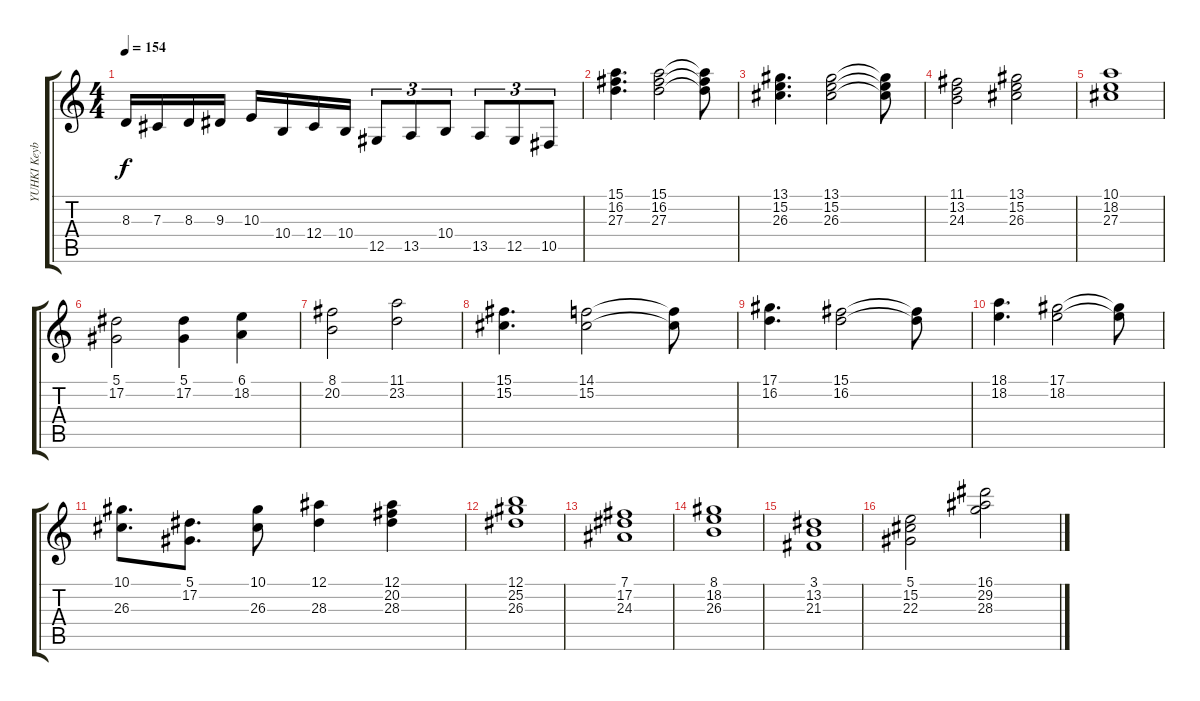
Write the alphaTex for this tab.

\track ("YUHKI Keyboard I" "YUHKI Keyb") {instrument stringensemble1}
\staff {score tabs}
\tuning (Eb4 Bb3 Gb3 Db3 Ab2 Eb2) {hide}
\ts (4 4)
\tempo 154
\clef g2
\ks c
8.3.16{dy f} 7.3.16 8.3.16 9.3.16 10.3.16 10.4.16 12.4.16 10.4.16 12.5.8{tu (3 2)} 13.5.8{tu (3 2)} 10.4.8{tu (3 2)} 13.5.8{tu (3 2)} 12.5.8{tu (3 2)} 10.5.8{tu (3 2)} |
(15.1 16.2 27.3).4{d volume 10 instrument stringensemble1} (15.1 16.2 27.3).2 (15.1{t} 16.2{t} 27.3{t}).8 |
(13.1 15.2 26.3).4{d} (13.1 15.2 26.3).2 (13.1{t} 15.2{t} 26.3{t}).8 |
(11.1 13.2 24.3).2 (13.1 15.2 26.3).2 |
(10.1 18.2 27.3).1 |
(5.1 17.2).2 (5.1 17.2).4 (6.1 18.2).4 |
(8.1 20.2).2 (11.1 23.2).2 |
(15.1 15.2).4{d} (14.1 15.2).2 (14.1{t} 15.2{t}).8 |
(17.1 16.2).4{d} (15.1 16.2).2 (15.1{t} 16.2{t}).8 |
(18.1 18.2).4{d} (17.1 18.2).2 (17.1{t} 18.2{t}).8 |
(10.1 26.3).8{d} (5.1 17.2).8{d} (10.1 26.3).8 (12.1 28.3).4 (12.1 20.2 28.3).4 |
(12.1 25.2 26.3).1 |
(7.1 17.2 24.3).1 |
(8.1 18.2 26.3).1 |
(3.1 13.2 21.3).1 |
(5.1 15.2 22.3).2 (16.1 29.2 28.3).2
